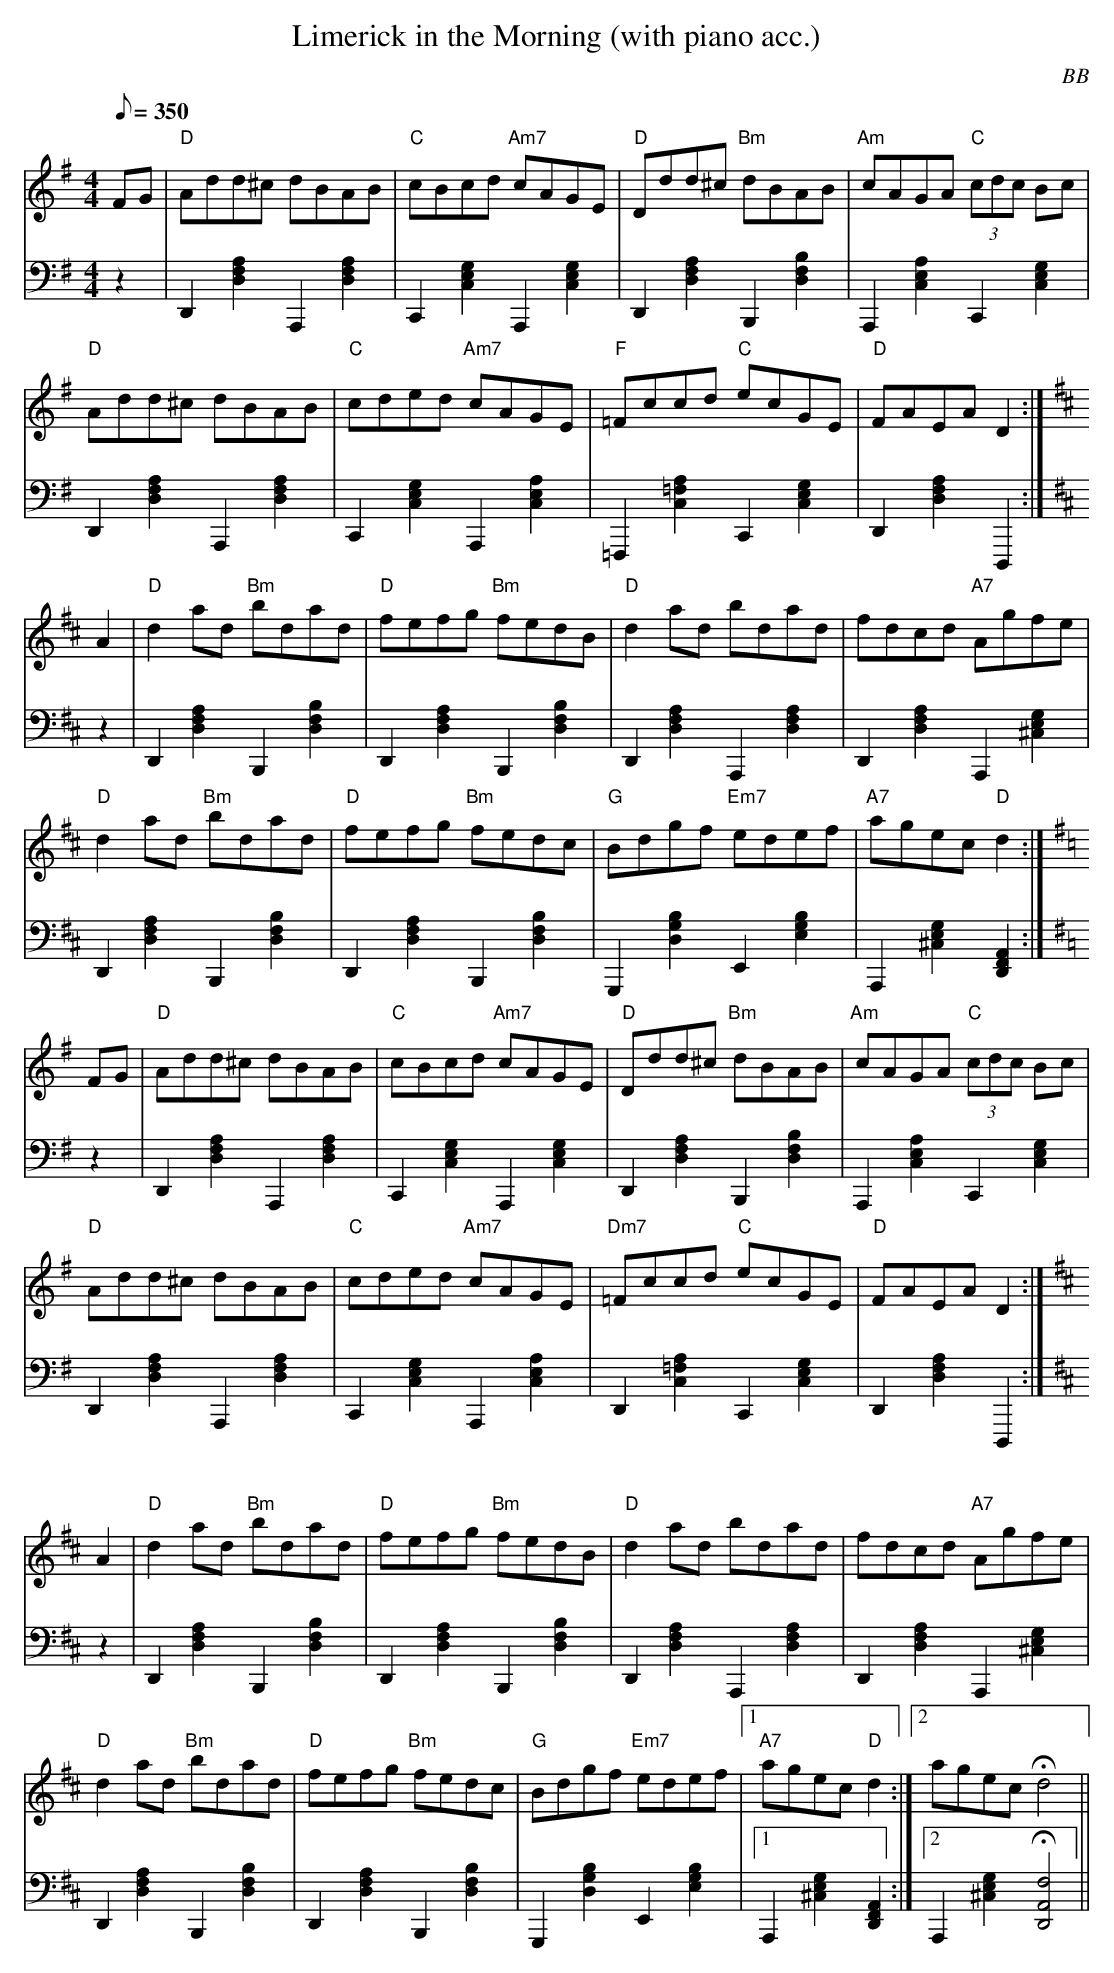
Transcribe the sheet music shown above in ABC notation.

X:1
T: Limerick in the Morning (with piano acc.)
C: BB
M: 4/4
Q: 1/8=350
L: 1/8
V: 1 program 1 21 %acc
V: 2 volume=70 clef=bass m=D program 1 01
K: Dmix
[V:1] FG|"D"Add^c dBAB|"C"cBcd "Am7"cAGE|"D"Ddd^c "Bm"dBAB|"Am"cAGA "C"(3cdc Bc|
[V:2] z2|D,2[A2D2F2]A,,2[A2D2F2]|C,2[E2G2C2]A,,2[G2C2E2]|D,2[A2D2F2]B,,2[F2B2D2]|\
A,,2[A2C2E2]C,2[E2G2C2]|
[V:1] "D"Add^c dBAB|"C"cded "Am7"cAGE|"F"=Fccd "C"ecGE|"D"FAEA D2 :|
[V:2] D,2[A2D2F2]A,,2[A2D2F2]|C,2[E2G2C2]A,,2[A2C2E2]|=F,,2[A2C2=F2]C,2[E2G2C2]|\
D,2[A2D2F2] D,,2:|
[V:1][K:D] A2|"D"d2 ad "Bm"bdad|"D"fefg "Bm"fedB|"D"d2 ad bdad|fdcd "A7"Agfe|
[V:2][K:D] z2|D,2[A2D2F2]B,,2[F2B2D2]|D,2[A2D2F2]B,,2[F2B2D2]|D,2[A2D2F2]A,,2[A2D2F2]|\
D,2[A2D2F2]A,,2[G2^C2E2]|
[V:1] "D"d2 ad "Bm"bdad|"D"fefg "Bm"fedc|"G"Bdgf "Em7"edef|"A7"agec "D"d2 :|
[V:2] D,2[A2D2F2]B,,2[F2B2D2]|D,2[A2D2F2]B,,2[F2B2D2]|G,,2[G2B2D2]E,2[E2B2G2]|\
A,,2[G2^C2E2][D,2F,2A,2] :|
[V:1] [K:Dmix]FG|"D"Add^c dBAB|"C"cBcd "Am7"cAGE|"D"Ddd^c "Bm"dBAB|"Am"cAGA "C"(3cdc Bc|
[V:2] [K:Dmix]z2|D,2[A2D2F2]A,,2[A2D2F2]|C,2[E2G2C2]A,,2[G2C2E2]|D,2[A2D2F2]B,,2[F2B2D2]|\
A,,2[A2C2E2]C,2[E2G2C2]|
[V:1] "D"Add^c dBAB|"C"cded "Am7"cAGE|"Dm7"=Fccd "C"ecGE|"D"FAEA D2 :|
[V:2] D,2[A2D2F2]A,,2[A2D2F2]|C,2[E2G2C2]A,,2[A2C2E2]|D,2[A2C2=F2]C,2[E2G2C2]|\
D,2[A2D2F2] D,,2:|
[V:1][K:D] A2|"D"d2 ad "Bm"bdad|"D"fefg "Bm"fedB|"D"d2 ad bdad|fdcd "A7"Agfe|
[V:2][K:D] z2|D,2[A2D2F2]B,,2[F2B2D2]|D,2[A2D2F2]B,,2[F2B2D2]|D,2[A2D2F2]A,,2[A2D2F2]|\
D,2[A2D2F2]A,,2[G2^C2E2]|
[V:1] "D"d2 ad "Bm"bdad|"D"fefg "Bm"fedc|"G"Bdgf "Em7"edef|1 "A7"agec "D"d2 :|2\
agec Hd4 ||
[V:2] D,2[A2D2F2]B,,2[F2B2D2]|D,2[A2D2F2]B,,2[F2B2D2]|G,,2[G2B2D2]E,2[E2B2G2]|1\
A,,2[G2^C2E2][D,2F,2A,2] :|2 A,,2[G2^C2E2] H[D,4A,4F4] ||
